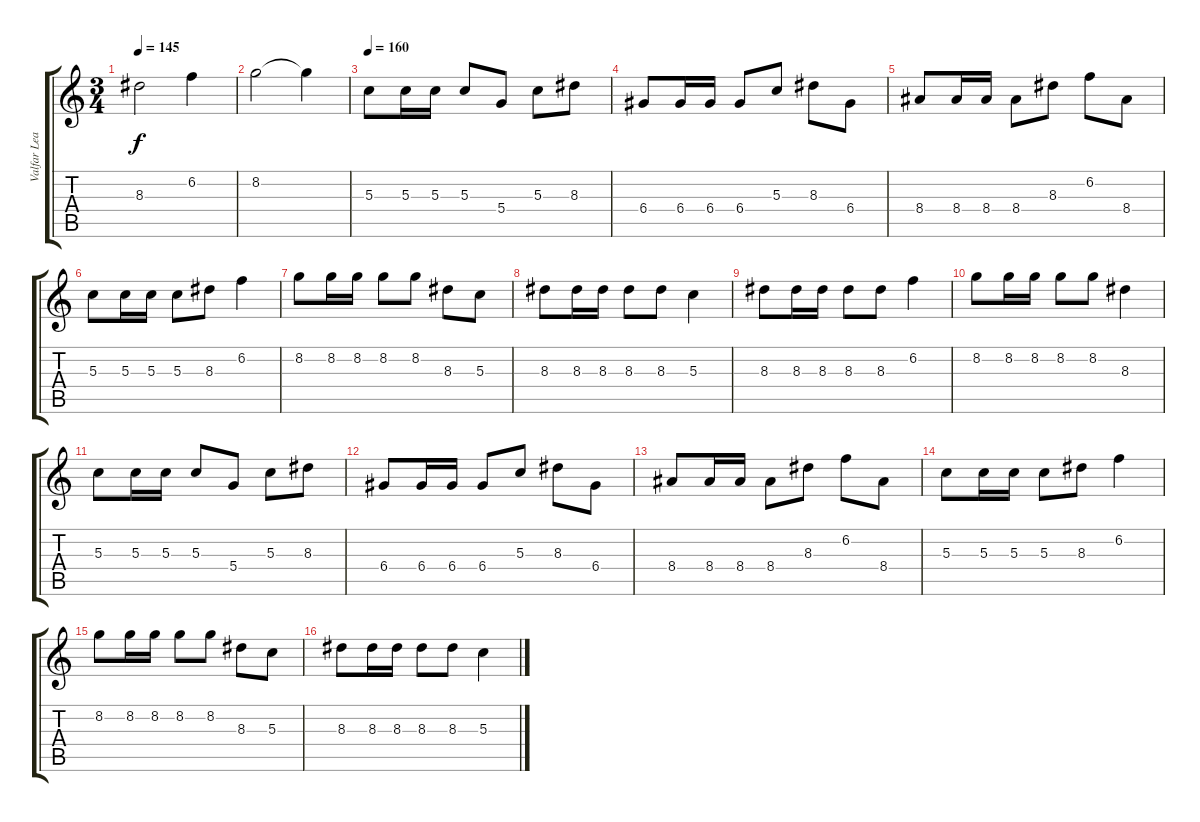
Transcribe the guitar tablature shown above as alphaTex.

\track ("Valfar Lead gitar" "Valfar Lea") {instrument overdrivenguitar}
\staff {score tabs}
\tuning (E4 B3 G3 D3 A2 E2) {hide}
\ts (3 4)
\tempo 145
\clef g2
\ks c
8.3.2{dy f} 6.2.4 |
8.2.2 8.2{t}.4 |
\tempo 160
5.3.8 5.3.16 5.3.16 5.3.8 5.4.8 5.3.8 8.3.8 |
6.4.8 6.4.16 6.4.16 6.4.8 5.3.8 8.3.8 6.4.8 |
8.4.8 8.4.16 8.4.16 8.4.8 8.3.8 6.2.8 8.4.8 |
5.3.8 5.3.16 5.3.16 5.3.8 8.3.8 6.2.4 |
8.2.8 8.2.16 8.2.16 8.2.8 8.2.8 8.3.8 5.3.8 |
8.3.8 8.3.16 8.3.16 8.3.8 8.3.8 5.3.4 |
8.3.8 8.3.16 8.3.16 8.3.8 8.3.8 6.2.4 |
8.2.8 8.2.16 8.2.16 8.2.8 8.2.8 8.3.4 |
5.3.8 5.3.16 5.3.16 5.3.8 5.4.8 5.3.8 8.3.8 |
6.4.8 6.4.16 6.4.16 6.4.8 5.3.8 8.3.8 6.4.8 |
8.4.8 8.4.16 8.4.16 8.4.8 8.3.8 6.2.8 8.4.8 |
5.3.8 5.3.16 5.3.16 5.3.8 8.3.8 6.2.4 |
8.2.8 8.2.16 8.2.16 8.2.8 8.2.8 8.3.8 5.3.8 |
8.3.8 8.3.16 8.3.16 8.3.8 8.3.8 5.3.4
